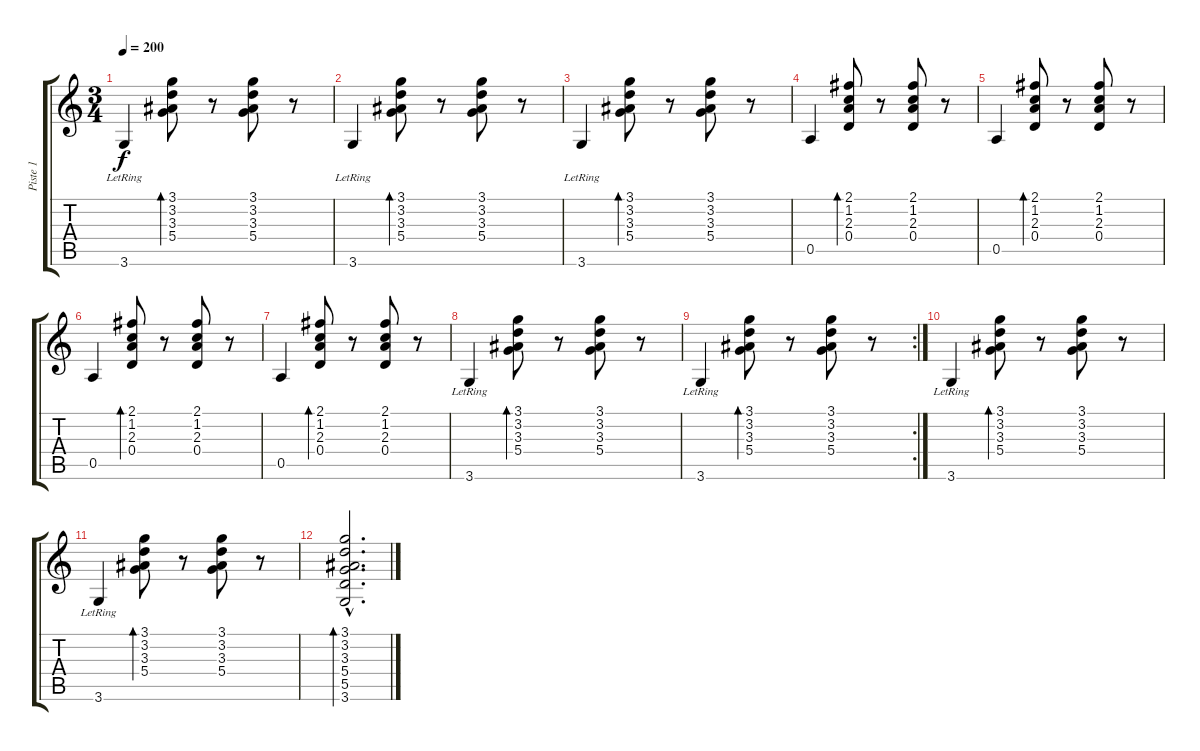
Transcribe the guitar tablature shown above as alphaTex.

\track ("Piste 1" "Piste 1") {instrument acousticguitarnylon}
\staff {score tabs}
\tuning (E4 B3 G3 D3 A2 E2) {hide}
\ts (3 4)
\tempo 200
\clef g2
\ks c
3.6{lr}.4{dy f} (3.1 3.2 3.3 5.4).8{bd 30} r.8 (3.1 3.2 3.3 5.4).8 r.8 |
3.6{lr}.4 (3.1 3.2 3.3 5.4).8{bd 30} r.8 (3.1 3.2 3.3 5.4).8 r.8 |
3.6{lr}.4 (3.1 3.2 3.3 5.4).8{bd 30} r.8 (3.1 3.2 3.3 5.4).8 r.8 |
0.5.4 (2.1 1.2 2.3 0.4).8{bd 30} r.8 (2.1 1.2 2.3 0.4).8 r.8 |
0.5.4 (2.1 1.2 2.3 0.4).8{bd 30} r.8 (2.1 1.2 2.3 0.4).8 r.8 |
0.5.4 (2.1 1.2 2.3 0.4).8{bd 30} r.8 (2.1 1.2 2.3 0.4).8 r.8 |
0.5.4 (2.1 1.2 2.3 0.4).8{bd 30} r.8 (2.1 1.2 2.3 0.4).8 r.8 |
3.6{lr}.4 (3.1 3.2 3.3 5.4).8{bd 30} r.8 (3.1 3.2 3.3 5.4).8 r.8 |
\rc 2
3.6{lr}.4 (3.1 3.2 3.3 5.4).8{bd 30} r.8 (3.1 3.2 3.3 5.4).8 r.8 |
3.6{lr}.4 (3.1 3.2 3.3 5.4).8{bd 30} r.8 (3.1 3.2 3.3 5.4).8 r.8 |
3.6{lr}.4 (3.1 3.2 3.3 5.4).8{bd 30} r.8 (3.1 3.2 3.3 5.4).8 r.8 |
(3.1{hac} 3.2{hac} 3.3{hac} 5.4{hac} 5.5{hac} 3.6{hac}).2{d bd 60}
